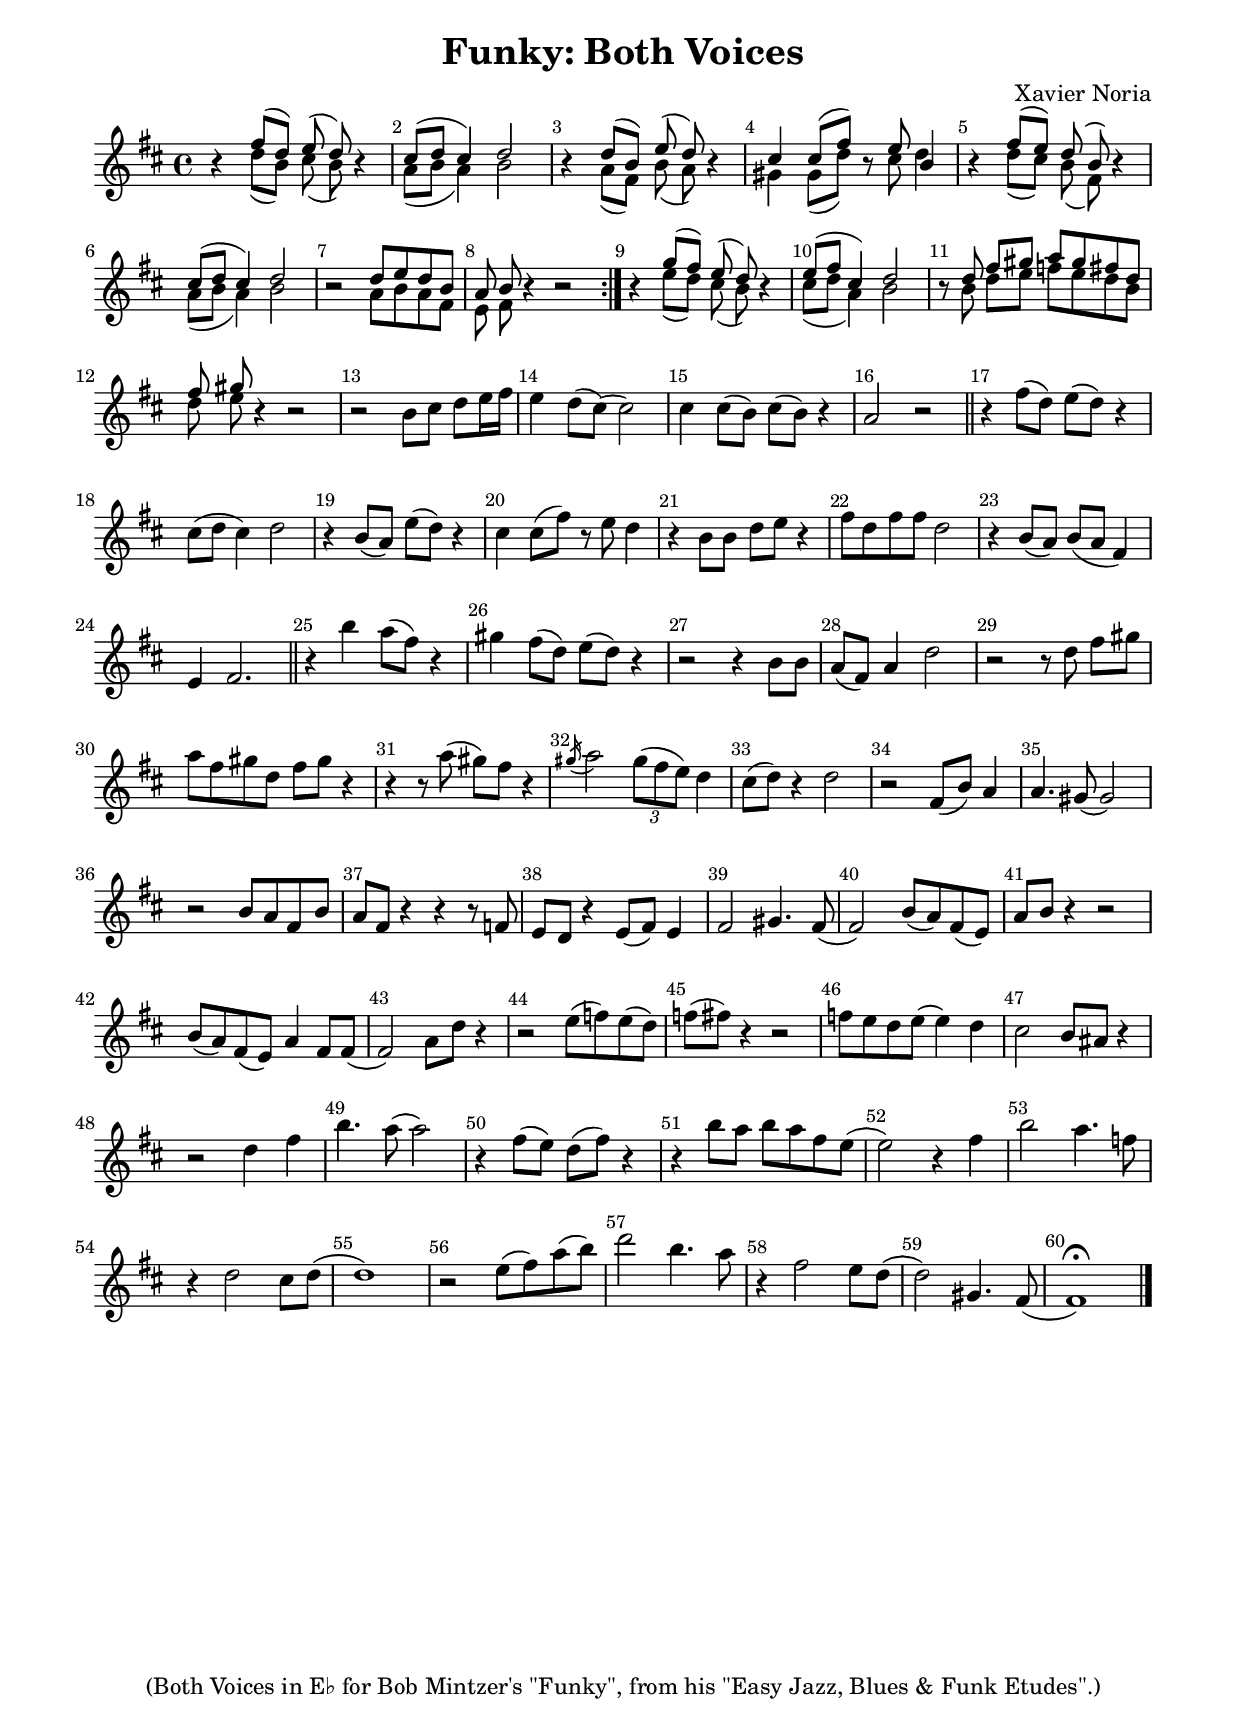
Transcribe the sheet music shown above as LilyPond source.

\version "2.16.1"

\include "../shared/common.ly"

\header {
  title    = "Funky: Both Voices"
  composer = "Xavier Noria"
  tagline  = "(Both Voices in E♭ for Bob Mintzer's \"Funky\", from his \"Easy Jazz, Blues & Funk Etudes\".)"
}

melody = \relative c'' {
  \clef treble
  \key d \major
  \time 4/4
  
  \repeat volta 2 {
    % 1
    r4 << fs8( \\ d8( >> << d8) \\ b8) >> << e8( \\ cs8( >> << d8) \\ b8) >> r4 |

    % 2
    << cs8( \\ a8( >> << d8 \\ b >> << cs4) \\ a) >> << d2 \\ b >> |

    % 3
    r4 << d8( \\ a8( >> << b8) \\ fs8) >> << e'8( \\ b8( >> << d8) \\ a) >> r4 |

    % 4
    << cs4 \\ gs4 >> << cs8( \\ gs8( >> << fs'8) \\ d8) >> r8 << e8 \\ cs8 >> << b4 \\ d4>> |

    % 5
    r4 << fs8( \\ d8( >> << e8) \\ cs8) >> << d8( \\ b8( >> << b8) \\ fs8) >> r4 |

    % 6
    << cs'8( \\ a8( >> << d8 \\ b8 >> << cs4) \\ a4) >> << d2 \\ b2 >> |

    % 7
    r2 << d8 \\ a8 >> << e'8 \\ b8 >> << d8 \\ a8 >> << b8 \\ fs8 >> |

    % 8
    << a8 \\ e8 >> << b'8 \\ fs8 >> r4 r2 |
  }

  % ---------------------------------------------------------------------------

  % 9
  r4 << g'8( \\ e8( >> << fs8) \\ d8) >> << e8( \\ cs8( >> << d8) \\ b8) >> r4 |

  % 10
  << e8( \\ cs8( >> << fs8 \\ d >> << cs4) \\ a4) >> << d2 \\ b >> |

  % 11
  r8 << d8 \\ b8 >> << fs'8[ \\ d8[ >> << gs8] \\ e8] >> << a8 \\ f8 >> << gs8 \\ e8 >> << fs8 \\ d8 >> << d8 \\ b8 >> |

  % 12
  << fs'8 \\ d8 >>  << gs8 \\ e8 >> r4 r2 |

  % 13
  r2 b8 cs8 d8 e16 fs16 |

  % 14
  e4 d8( cs8)( cs2)

  % 15
  cs4 cs8( b8) cs8( b8) r4 |

  % 16
  a2 r2 \bar "||"

  % ---------------------------------------------------------------------------

  % 17
  r4 fs'8( d8) e8( d8) r4 |

  % 18
  cs8( d8 cs4) d2 |

  % 19
  r4 b8( a8) e'8( d8) r4 |

  % 20
  cs4 cs8( fs8) r8 e8 d4 |

  % 21
  r4 b8 b8 d8 e8 r4 |

  % 22
  fs8 d8 fs8 fs8 d2 |

  % 23
  r4 b8( a8) b8( a8 fs4) |

  % 24
  e4 fs2. \bar "||"

  % ---------------------------------------------------------------------------

  % 25
  r4 b'4 a8( fs8) r4 |

  % 26
  gs4 fs8( d8) e8( d8) r4 |

  % 27
  r2 r4 b8 b8 |

  % 28
  a8( fs8) a4 d2 |

  % 29
  r2 r8 d8 fs8[ gs8] |

  % 30
  a8 fs8 gs8 d8 fs8 gs8 r4 |

  % 31
  r4 r8 a8( gs8) fs8 r4 |

  % 32
  \acciaccatura gs16 a2 \times 2/3 { gs8( fs8 e8) } d4 |

  % 33
  cs8( d8) r4 d2 |

  % 34
  r2 fs,8( b8) a4

  % 35
  a4. gs8( gs2) |

  % 36
  r2 b8 a8 fs8 b8 |

  % 37
  a8 fs8 r4 r4 r8 f8 |

  % 38
  e8 d8 r4 e8( fs8) e4 |

  % 39
  fs2 gs4. fs8( |

  % 40
  fs2) b8( a8) fs8( e8) |

  % 41
  a8 b8 r4 r2 |

  % 42
  b8( a8) fs8( e8) a4 fs8 fs8( |

  % 43
  fs2) a8 d8 r4 |

  % 44
  r2 e8( f8) e8( d8) |

  % 45
  f8( fs8) r4 r2 |

  % 46
  f8 e8 d8 e8( e4) d4 |

  % 47
  cs2 b8 as8 r4 |

  % 48
  r2 d4 fs4 |

  % 49
  b4. a8( a2) |

  % 50
  r4 fs8( e8) d8( fs8) r4 |

  % 51
  r4 b8 a8 b8 a8 fs8 e8( |

  % 52
  e2) r4 fs4 |

  % 53
  b2 a4. f8 |

  % 54
  r4 d2 cs8 d8( |

  % 55
  d1)

  % 56
  r2 e8( fs8) a8( b8) |

  % 57
  d2 b4. a8 |

  % 58
  r4 fs2 e8 d8(

  % 59
  d2) gs,4. fs8(

  % 60
  fs1)\fermata \bar "|."
}

\score {
  { \melody }
}
